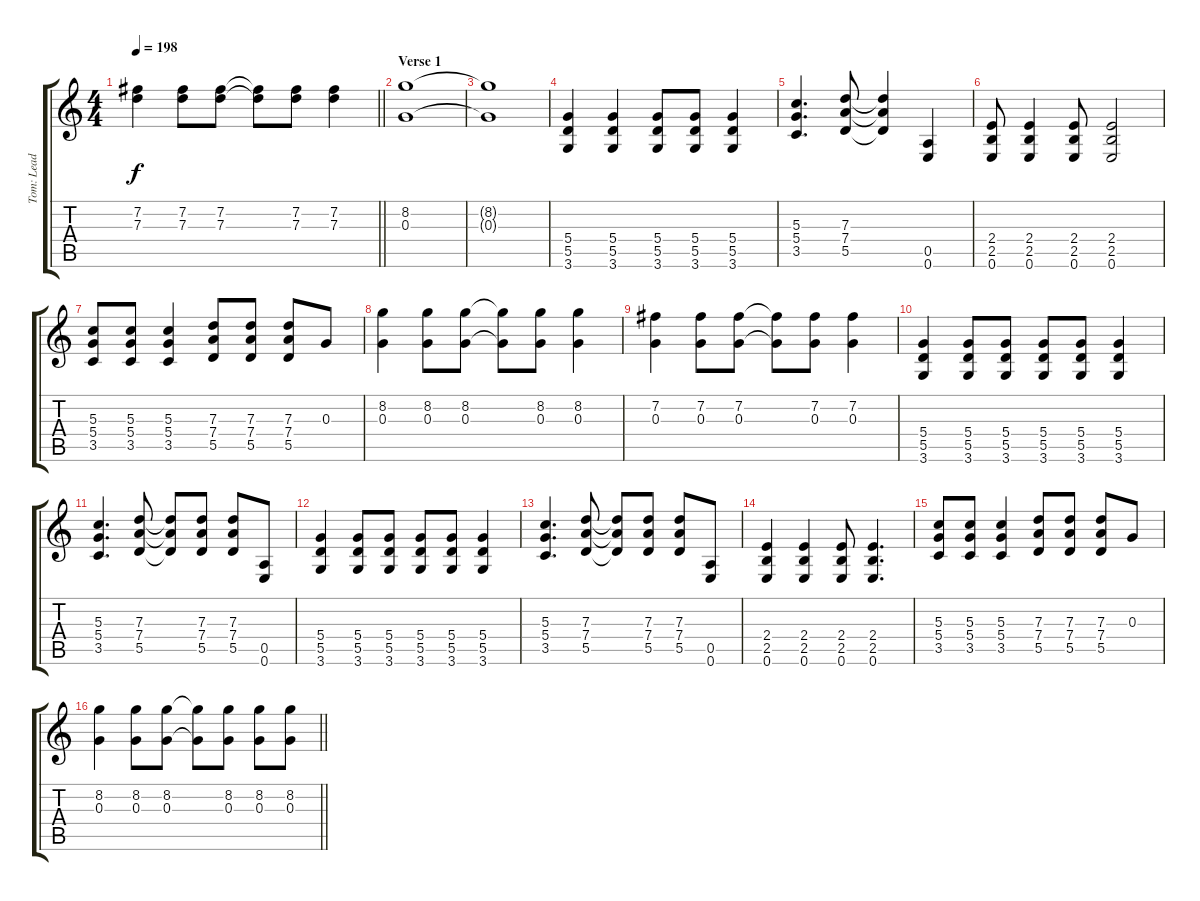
\track ("Tom: Lead Guitar" "Tom: Lead ") {instrument overdrivenguitar}
\staff {score tabs}
\tuning (E4 B3 G3 D3 A2 E2) {hide}
\ts (4 4)
\tempo 198
\clef g2
\barLineRight lightlight
\ks c
(7.2 7.3).4{dy f} (7.2 7.3).8 (7.2 7.3).8 (7.2{t} 7.3{t}).8 (7.2 7.3).8 (7.2 7.3).4 |
\section ("" "Verse 1")
(8.2 0.3).1 |
(8.2{t} 0.3{t}).1 |
(5.4 5.5 3.6).4 (5.4 5.5 3.6).4 (5.4 5.5 3.6).8 (5.4 5.5 3.6).8 (5.4 5.5 3.6).4 |
(5.3 5.4 3.5).4{d} (7.3 7.4 5.5).8 (7.3{t} 7.4{t} 5.5{t}).4 (0.5 0.6).4 |
(2.4 2.5 0.6).8 (2.4 2.5 0.6).4 (2.4 2.5 0.6).8 (2.4 2.5 0.6).2 |
(5.3 5.4 3.5).8 (5.3 5.4 3.5).8 (5.3 5.4 3.5).4 (7.3 7.4 5.5).8 (7.3 7.4 5.5).8 (7.3 7.4 5.5).8 0.3.8 |
(8.2 0.3).4 (8.2 0.3).8 (8.2 0.3).8 (8.2{t} 0.3{t}).8 (8.2 0.3).8 (8.2 0.3).4 |
(7.2 0.3).4 (7.2 0.3).8 (7.2 0.3).8 (7.2{t} 0.3{t}).8 (7.2 0.3).8 (7.2 0.3).4 |
(5.4 5.5 3.6).4 (5.4 5.5 3.6).8 (5.4 5.5 3.6).8 (5.4 5.5 3.6).8 (5.4 5.5 3.6).8 (5.4 5.5 3.6).4 |
(5.3 5.4 3.5).4{d} (7.3 7.4 5.5).8 (7.3{t} 7.4{t} 5.5{t}).8 (7.3 7.4 5.5).8 (7.3 7.4 5.5).8 (0.5 0.6).8 |
(5.4 5.5 3.6).4 (5.4 5.5 3.6).8 (5.4 5.5 3.6).8 (5.4 5.5 3.6).8 (5.4 5.5 3.6).8 (5.4 5.5 3.6).4 |
(5.3 5.4 3.5).4{d} (7.3 7.4 5.5).8 (7.3{t} 7.4{t} 5.5{t}).8 (7.3 7.4 5.5).8 (7.3 7.4 5.5).8 (0.5 0.6).8 |
(2.4 2.5 0.6).4 (2.4 2.5 0.6).4 (2.4 2.5 0.6).8 (2.4 2.5 0.6).4{d} |
(5.3 5.4 3.5).8 (5.3 5.4 3.5).8 (5.3 5.4 3.5).4 (7.3 7.4 5.5).8 (7.3 7.4 5.5).8 (7.3 7.4 5.5).8 0.3.8 |
\barLineRight lightlight
(8.2 0.3).4 (8.2 0.3).8 (8.2 0.3).8 (8.2{t} 0.3{t}).8 (8.2 0.3).8 (8.2 0.3).8 (8.2 0.3).8
